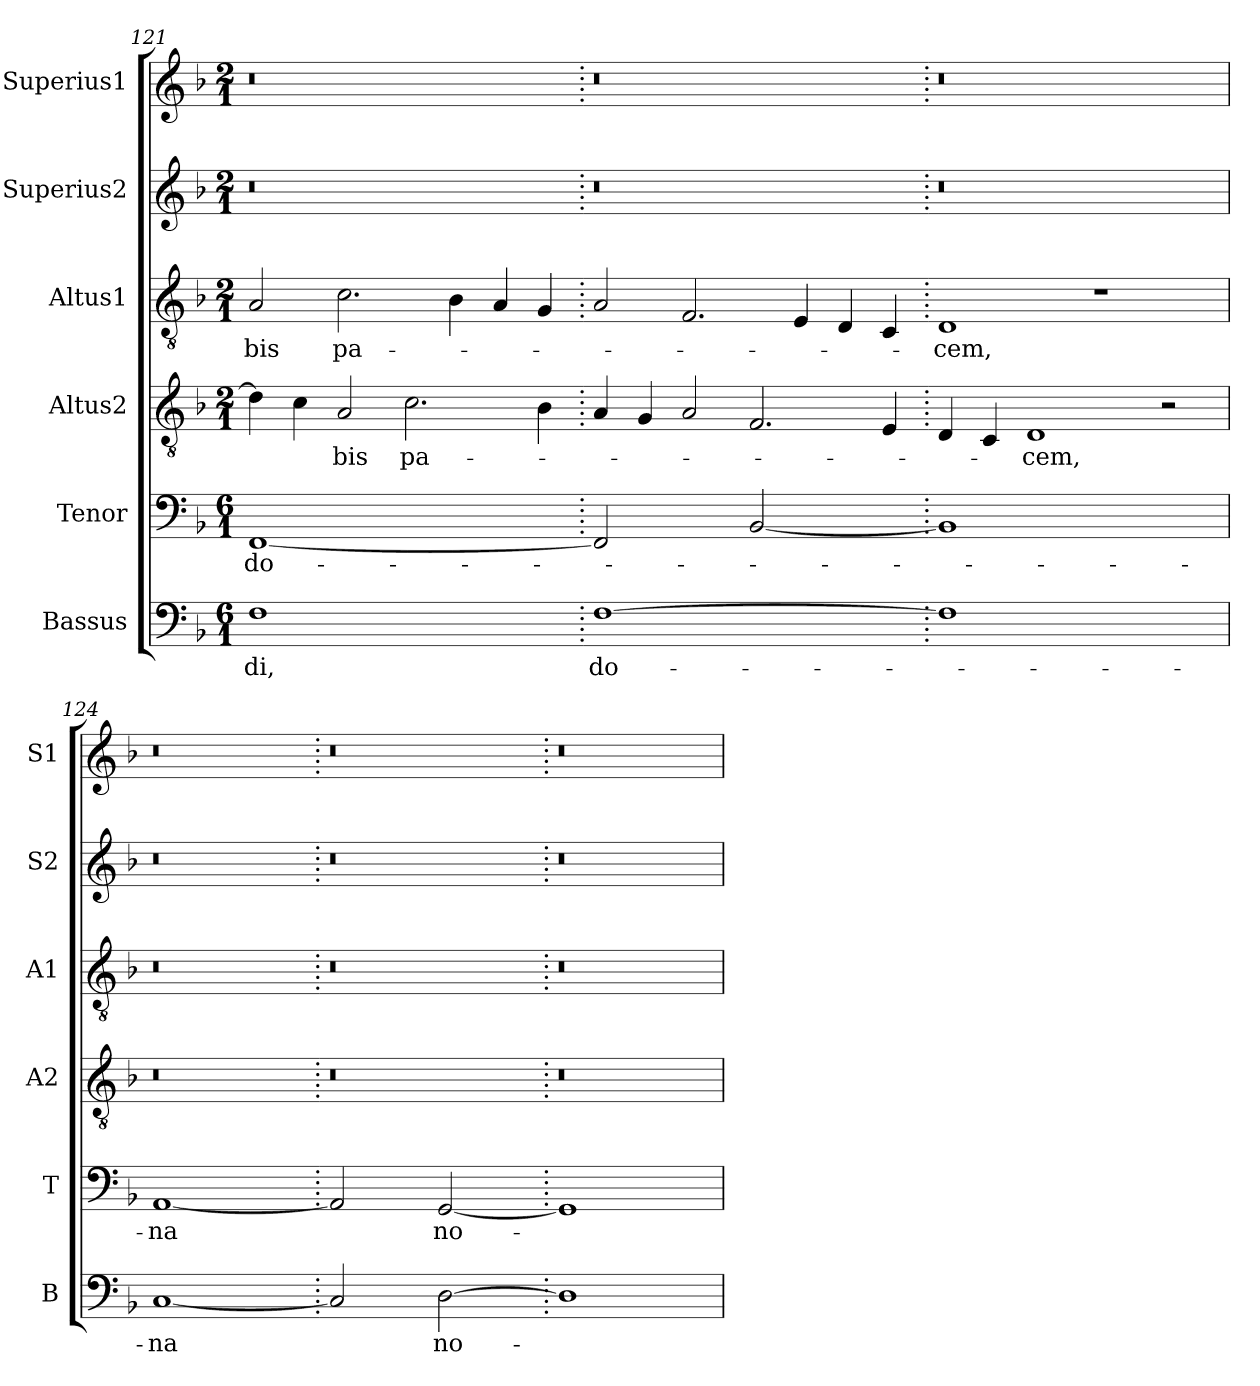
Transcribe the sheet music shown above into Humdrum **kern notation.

**kern	**text	**kern	**text	**kern	**text	**kern	**text	**kern	**kern
*part6	*part6	*part5	*part5	*part4	*part4	*part3	*part3	*part2	*part1
*staff6	*staff6	*staff5	*staff5	*staff4	*staff4	*staff3	*staff3	*staff2	*staff1
*I"Bassus	*	*I"Tenor	*	*I"Altus2	*	*I"Altus1	*	*I"Superius2	*I"Superius1
*I'B	*	*I'T	*	*I'A2	*	*I'A1	*	*I'S2	*I'S1
*clefF4	*	*clefF4	*	*clefGv2	*	*clefGv2	*	*clefG2	*clefG2
*k[b-]	*	*k[b-]	*	*k[b-]	*	*k[b-]	*	*k[b-]	*k[b-]
*M6/1	*	*M6/1	*	*M2/1	*	*M2/1	*	*M2/1	*M2/1
=121	=121	=121	=121	=121	=121	=121	=121	=121	=121
!LO:N:vis=1	!	!LO:N:vis=1	!	!	!	!	!	!	!
0F	-di,	[0FF	do-	4d\]	.	2A/	-bis	0r	0r
.	.	.	.	4c\	.	.	.	.	.
.	.	.	.	2A/	-bis	2.c\	pa-	.	.
.	.	.	.	2.c\	pa-	.	.	.	.
.	.	.	.	.	.	4B-\	.	.	.
.	.	.	.	.	.	4A/	.	.	.
.	.	.	.	4B-\	.	4G/	.	.	.
=122.	=122.	=122.	=122.	=122.	=122.	=122.	=122.	=122.	=122.
!LO:N:vis=1	!	!LO:N:vis=2	!	!	!	!	!	!	!
[0F	do-	1FF]	.	4A/	.	2A/	.	0r	0r
.	.	.	.	4G/	.	.	.	.	.
.	.	.	.	2A/	.	2.F/	.	.	.
!	!	!LO:N:vis=2	!	!	!	!	!	!	!
.	.	[1BB-	.	2.F/	.	.	.	.	.
.	.	.	.	.	.	4E/	.	.	.
.	.	.	.	.	.	4D/	.	.	.
.	.	.	.	4E/	.	4C/	.	.	.
=123.	=123.	=123.	=123.	=123.	=123.	=123.	=123.	=123.	=123.
!LO:N:vis=1	!	!LO:N:vis=1	!	!	!	!	!	!	!
0F]	.	0BB-]	.	4D/	.	1D	-cem,	0r	0r
.	.	.	.	4C/	.	.	.	.	.
.	.	.	.	1D	-cem,	.	.	.	.
.	.	.	.	.	.	1r	.	.	.
.	.	.	.	2r	.	.	.	.	.
=124	=124	=124	=124	=124	=124	=124	=124	=124	=124
!LO:N:vis=1	!	!LO:N:vis=1	!	!	!	!	!	!	!
[0C	-na	[0AA	-na	0r	.	0r	.	0r	0r
=125.	=125.	=125.	=125.	=125.	=125.	=125.	=125.	=125.	=125.
!LO:N:vis=2	!	!LO:N:vis=2	!	!	!	!	!	!	!
1C]	.	1AA]	.	0r	.	0r	.	0r	0r
!LO:N:vis=2	!	!LO:N:vis=2	!	!	!	!	!	!	!
[1D	no-	[1GG	no-	.	.	.	.	.	.
=126.	=126.	=126.	=126.	=126.	=126.	=126.	=126.	=126.	=126.
!LO:N:vis=1	!	!LO:N:vis=1	!	!	!	!	!	!	!
0D]	.	0GG]	.	0r	.	0r	.	0r	0r
=	=	=	=	=	=	=	=	=	=
*-	*-	*-	*-	*-	*-	*-	*-	*-	*-
